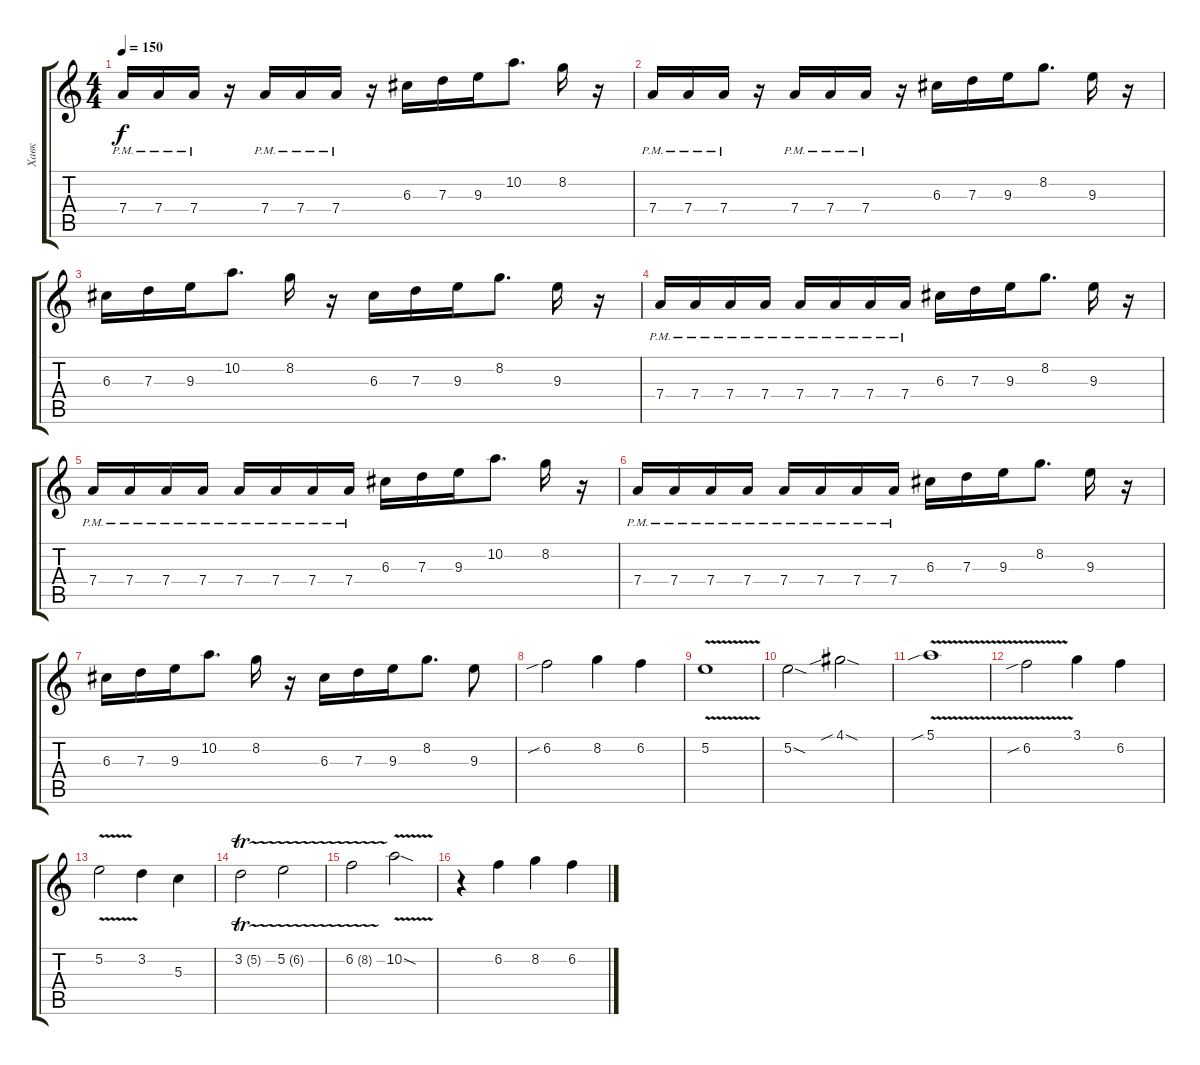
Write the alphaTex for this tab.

\track ("Хавк" "Хавк") {instrument distortionguitar}
\staff {score tabs}
\tuning (E4 B3 G3 D3 A2 E2) {hide}
\ts (4 4)
\tempo 150
\clef g2
\ks c
7.4{pm}.16{dy f} 7.4{pm}.16 7.4{pm}.16 r.16 7.4{pm}.16 7.4{pm}.16 7.4{pm}.16 r.16 6.3.16 7.3.16 9.3.16 10.2.8{d} 8.2.16 r.16 |
7.4{pm}.16 7.4{pm}.16 7.4{pm}.16 r.16 7.4{pm}.16 7.4{pm}.16 7.4{pm}.16 r.16 6.3.16 7.3.16 9.3.16 8.2.8{d} 9.3.16 r.16 |
6.3.16 7.3.16 9.3.16 10.2.8{d} 8.2.16 r.16 6.3.16 7.3.16 9.3.16 8.2.8{d} 9.3.16 r.16 |
7.4{pm}.16 7.4{pm}.16 7.4{pm}.16 7.4{pm}.16 7.4{pm}.16 7.4{pm}.16 7.4{pm}.16 7.4{pm}.16 6.3.16 7.3.16 9.3.16 8.2.8{d} 9.3.16 r.16 |
7.4{pm}.16 7.4{pm}.16 7.4{pm}.16 7.4{pm}.16 7.4{pm}.16 7.4{pm}.16 7.4{pm}.16 7.4{pm}.16 6.3.16 7.3.16 9.3.16 10.2.8{d} 8.2.16 r.16 |
7.4{pm}.16 7.4{pm}.16 7.4{pm}.16 7.4{pm}.16 7.4{pm}.16 7.4{pm}.16 7.4{pm}.16 7.4{pm}.16 6.3.16 7.3.16 9.3.16 8.2.8{d} 9.3.16 r.16 |
6.3.16 7.3.16 9.3.16 10.2.8{d} 8.2.16 r.16 6.3.16 7.3.16 9.3.16 8.2.8{d} 9.3.8{volume 13 instrument overdrivenguitar} |
6.2{sib}.2 8.2.4 6.2.4 |
5.2{v}.1 |
5.2{sod}.2 4.1{sib sod}.2 |
5.1{v sib}.1 |
6.2{v sib}.2 3.1.4 6.2.4 |
5.2{v}.2 3.2.4 5.3.4 |
3.2{tr (5 16)}.2 5.2{tr (6 16)}.2 |
6.2{tr (8 16)}.2 10.2{v sod}.2 |
r.4 6.2.4 8.2.4 6.2.4
